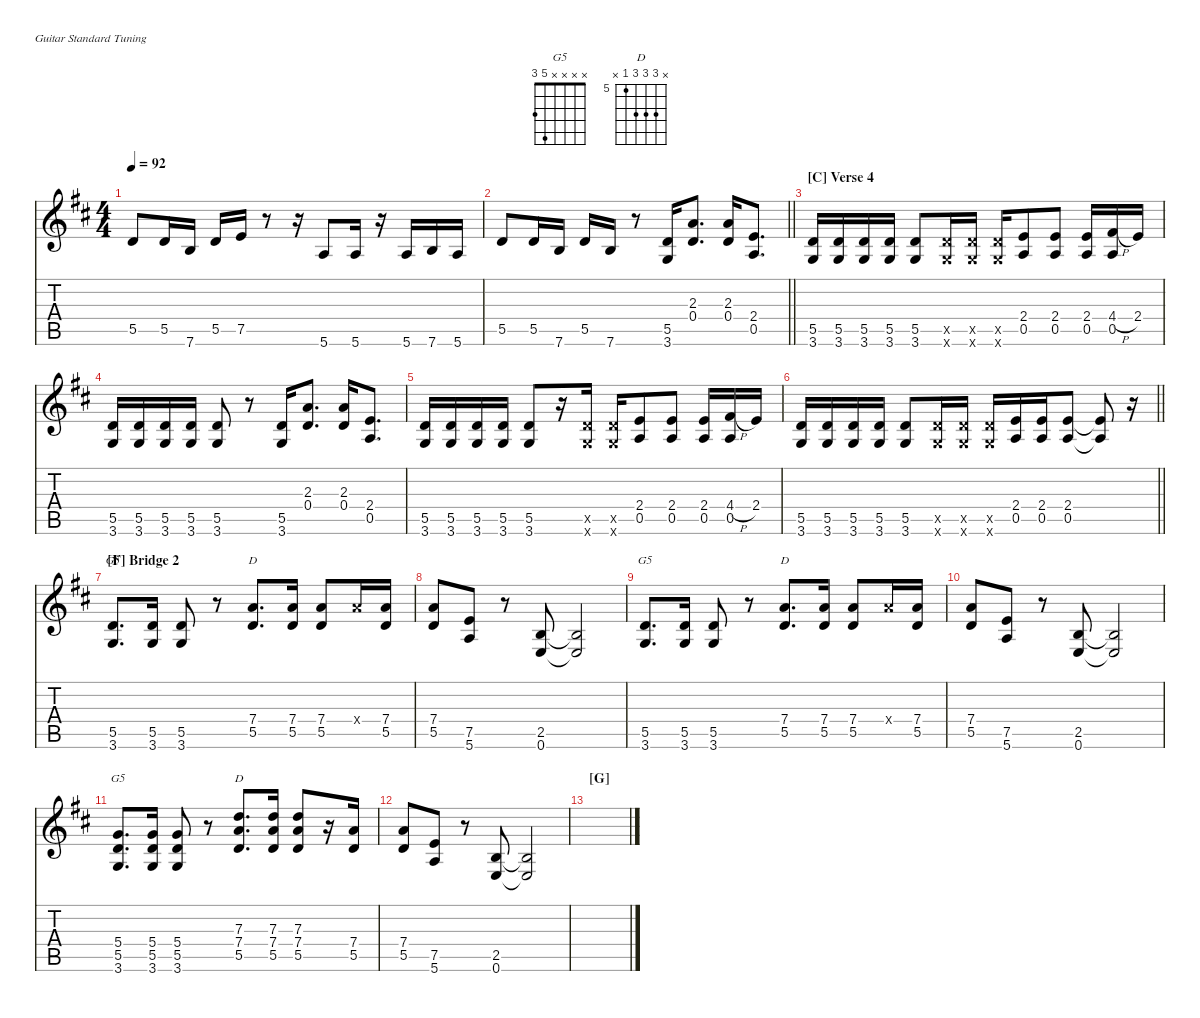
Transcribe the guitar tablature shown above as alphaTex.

\hideDynamics
\bracketExtendMode nobrackets
\singleTrackTrackNamePolicy hidden
\multiTrackTrackNamePolicy hidden
\firstSystemTrackNameMode fullname
\firstSystemTrackNameOrientation horizontal
\otherSystemsTrackNameOrientation horizontal
\track ("Guitar 2" "E-Gt") {instrument distortionguitar}
\staff {score tabs}
\tuning (E4 B3 G3 D3 A2 E2)
\chord ("G5" x x x x 5 3)
\chord ("D" x 7 7 7 5 x) {firstfret 5}
\ts (4 4)
\tempo 92
\clef g2
\ks d
5.5{acc forcenatural}.8{dy f beam Up} 5.5{acc forcenatural}.16{beam Up} 7.6{acc forcenatural}.16{beam Up} 5.5{acc forcenatural}.16{beam Up} 7.5{acc forcenatural}.16{beam Up} r.8{beam Up} r.16{beam Up} 5.6{acc forcenatural}.8{beam Up} 5.6{acc forcenatural}.16{beam Up} r.16{beam Up} 5.6{acc forcenatural}.16{beam Up} 7.6{acc forcenatural}.16{beam Up} 5.6{acc forcenatural}.16{beam Up} |
\barLineRight lightlight
5.5{acc forcenatural}.8{beam Up} 5.5{acc forcenatural}.16{beam Up} 7.6{acc forcenatural}.16{beam Up} 5.5{acc forcenatural}.16{beam Up} 7.6{acc forcenatural}.16{beam Up} r.8{beam Up} (3.6{acc forcenatural} 5.5{acc forcenatural}).16{beam Up} (0.4{acc forcenatural} 2.3{acc forcenatural}).8{d beam Up} (2.3{acc forcenatural} 0.4{acc forcenatural}).16{beam Up} (2.4{acc forcenatural} 0.5{acc forcenatural}).8{d beam Up} |
\section ("C" "Verse 4")
(5.5{acc forcenatural} 3.6{acc forcenatural}).16{beam Up} (5.5{acc forcenatural} 3.6{acc forcenatural}).16{beam Up} (5.5{acc forcenatural} 3.6{acc forcenatural}).16{beam Up} (5.5{acc forcenatural} 3.6{acc forcenatural}).16{beam Up} (5.5{acc forcenatural} 3.6{acc forcenatural}).8{beam Up} (5.5{x acc forcenatural} 3.6{x acc forcenatural}).16{beam Up} (5.5{x acc forcenatural} 3.6{x acc forcenatural}).16{beam Up} (5.5{x acc forcenatural} 3.6{x acc forcenatural}).16{beam Up} (2.4{acc forcenatural} 0.5{acc forcenatural}).8{beam Up} (2.4{acc forcenatural} 0.5{acc forcenatural}).8{beam Up} (2.4{acc forcenatural} 0.5{acc forcenatural}).16{beam Up} (4.4{h acc #} 0.5{acc forcenatural}).16{beam Up} 2.4{acc forcenatural}.16{beam Up} |
(5.5{acc forcenatural} 3.6{acc forcenatural}).16{dy mf beam Up} (5.5{acc forcenatural} 3.6{acc forcenatural}).16{beam Up} (5.5{acc forcenatural} 3.6{acc forcenatural}).16{beam Up} (5.5{acc forcenatural} 3.6{acc forcenatural}).16{beam Up} (5.5{acc forcenatural} 3.6{acc forcenatural}).8{beam Up} r.8{beam Up} (3.6{acc forcenatural} 5.5{acc forcenatural}).16{beam Up} (0.4{acc forcenatural} 2.3{acc forcenatural}).8{d beam Up} (2.3{acc forcenatural} 0.4{acc forcenatural}).16{beam Up} (2.4{acc forcenatural} 0.5{acc forcenatural}).8{d beam Up} |
(5.5{acc forcenatural} 3.6{acc forcenatural}).16{beam Up} (5.5{acc forcenatural} 3.6{acc forcenatural}).16{beam Up} (5.5{acc forcenatural} 3.6{acc forcenatural}).16{beam Up} (5.5{acc forcenatural} 3.6{acc forcenatural}).16{beam Up} (5.5{acc forcenatural} 3.6{acc forcenatural}).8{beam Up} r.16{beam Up} (5.5{x acc forcenatural} 3.6{x acc forcenatural}).16{beam Up} (5.5{x acc forcenatural} 3.6{x acc forcenatural}).16{beam Up} (2.4{acc forcenatural} 0.5{acc forcenatural}).8{beam Up} (2.4{acc forcenatural} 0.5{acc forcenatural}).8{beam Up} (2.4{acc forcenatural} 0.5{acc forcenatural}).16{beam Up} (4.4{h acc #} 0.5{acc forcenatural}).16{beam Up} 2.4{acc forcenatural}.16{beam Up} |
\barLineRight lightlight
(5.5{acc forcenatural} 3.6{acc forcenatural}).16{beam Up} (5.5{acc forcenatural} 3.6{acc forcenatural}).16{beam Up} (5.5{acc forcenatural} 3.6{acc forcenatural}).16{beam Up} (5.5{acc forcenatural} 3.6{acc forcenatural}).16{beam Up} (5.5{acc forcenatural} 3.6{acc forcenatural}).8{beam Up} (5.5{x acc forcenatural} 3.6{x acc forcenatural}).16{beam Up} (5.5{x acc forcenatural} 3.6{x acc forcenatural}).16{beam Up} (5.5{x acc forcenatural} 3.6{x acc forcenatural}).16{beam Up} (0.5{acc forcenatural} 2.4{acc forcenatural}).16{beam Up} (2.4{acc forcenatural} 0.5{acc forcenatural}).16{beam Up} (2.4{acc forcenatural} 0.5{acc forcenatural}).8{beam Up} (2.4{t acc forcenatural} 0.5{t acc forcenatural}).8{beam Up} r.16{beam Up} |
\section ("F" "Bridge 2")
(5.5{acc forcenatural} 3.6{acc forcenatural}).8{d ch "G5" dy f beam Up} (5.5{acc forcenatural} 3.6{acc forcenatural}).16{beam Up} (5.5{acc forcenatural} 3.6{acc forcenatural}).8{beam Up} r.8{beam Up} (7.4{acc forcenatural} 5.5{acc forcenatural}).8{d ch "D" beam Up} (7.4{acc forcenatural} 5.5{acc forcenatural}).16{beam Up} (7.4{acc forcenatural} 5.5{acc forcenatural}).8{beam Up} 7.4{x acc forcenatural}.16{beam Up} (7.4{acc forcenatural} 5.5{acc forcenatural}).16{beam Up} |
(7.4{acc forcenatural} 5.5{acc forcenatural}).8{beam Up} (7.5{acc forcenatural} 5.6{acc forcenatural}).8{beam Up} r.8{beam Up} (2.5{acc forcenatural} 0.6{acc forcenatural}).8{beam Up} (2.5{t acc forcenatural} 0.6{t acc forcenatural}).2{beam Up} |
(5.5{acc forcenatural} 3.6{acc forcenatural}).8{d ch "G5" beam Up} (5.5{acc forcenatural} 3.6{acc forcenatural}).16{beam Up} (5.5{acc forcenatural} 3.6{acc forcenatural}).8{beam Up} r.8{beam Up} (7.4{acc forcenatural} 5.5{acc forcenatural}).8{d ch "D" beam Up} (7.4{acc forcenatural} 5.5{acc forcenatural}).16{beam Up} (7.4{acc forcenatural} 5.5{acc forcenatural}).8{beam Up} 7.4{x acc forcenatural}.16{beam Up} (7.4{acc forcenatural} 5.5{acc forcenatural}).16{beam Up} |
(7.4{acc forcenatural} 5.5{acc forcenatural}).8{beam Up} (7.5{acc forcenatural} 5.6{acc forcenatural}).8{beam Up} r.8{beam Up} (2.5{acc forcenatural} 0.6{acc forcenatural}).8{beam Up} (2.5{t acc forcenatural} 0.6{t acc forcenatural}).2{beam Up} |
(5.4{acc forcenatural} 5.5{acc forcenatural} 3.6{acc forcenatural}).8{d ch "G5" beam Up} (5.4{acc forcenatural} 5.5{acc forcenatural} 3.6{acc forcenatural}).16{beam Up} (5.4{acc forcenatural} 5.5{acc forcenatural} 3.6{acc forcenatural}).8{beam Up} r.8{beam Up} (7.3{acc forcenatural} 7.4{acc forcenatural} 5.5{acc forcenatural}).8{d ch "D" beam Up} (7.3{acc forcenatural} 7.4{acc forcenatural} 5.5{acc forcenatural}).16{beam Up} (7.3{acc forcenatural} 7.4{acc forcenatural} 5.5{acc forcenatural}).8{beam Up} r.16{beam Up} (7.4{acc forcenatural} 5.5{acc forcenatural}).16{beam Up} |
(7.4{acc forcenatural} 5.5{acc forcenatural}).8{beam Up} (7.5{acc forcenatural} 5.6{acc forcenatural}).8{beam Up} r.8{beam Up} (2.5{acc forcenatural} 0.6{acc forcenatural}).8{beam Up} (2.5{t acc forcenatural} 0.6{t acc forcenatural}).2{beam Up} |
\section ("G" "")
